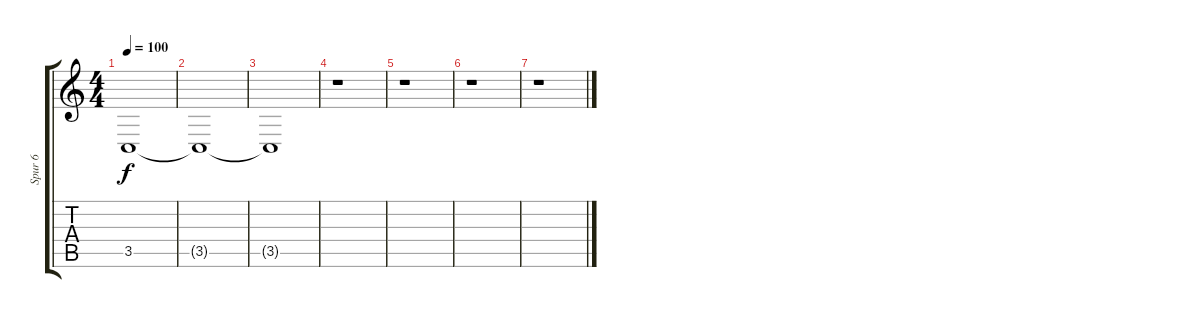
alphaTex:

\track ("Spur 6" "Spur 6") {instrument helicopter}
\staff {score tabs}
\tuning (E4 B3 G3 D3 A2 E2) {hide}
\ts (4 4)
\tempo 100
\clef g2
\ks c
3.5.1{dy f} |
3.5{t}.1 |
3.5{t}.1 |
r.1 |
r.1 |
r.1 |
r.1
